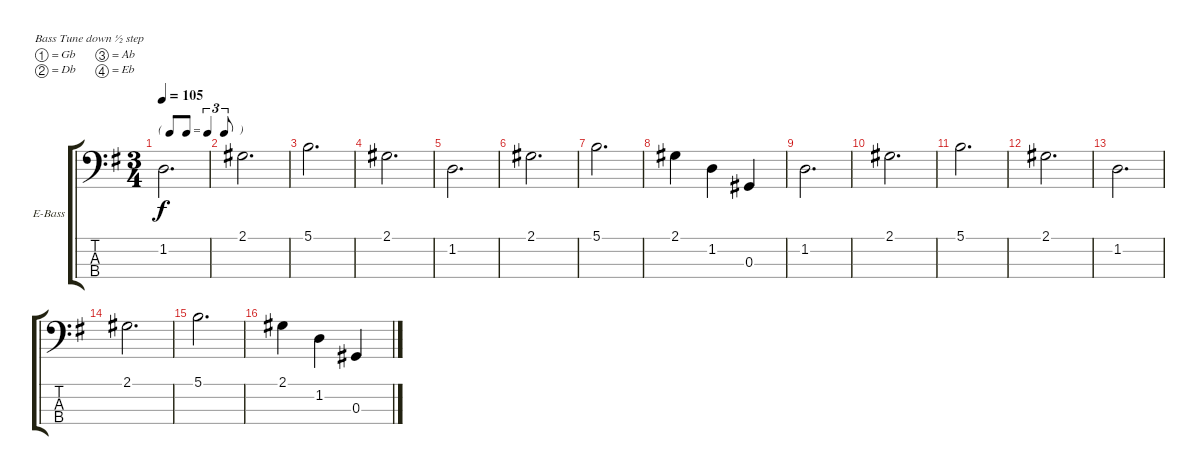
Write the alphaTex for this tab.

\bracketExtendMode groupsimilarinstruments
\firstSystemTrackNameOrientation horizontal
\otherSystemsTrackNameOrientation horizontal
\track ("Bass" "E-Bass") {instrument electricbassfinger}
\staff {score tabs}
\tuning (Gb2 Db2 Ab1 Eb1)
\ts (3 4)
\beaming (8 2 2 2 2)
\tf triplet8th
\tempo 105
\clef f4
\ks g
1.2.2{d dy f} |
2.1.2{d} |
5.1.2{d} |
2.1.2{d} |
1.2.2{d} |
2.1.2{d} |
5.1.2{d} |
2.1.4 1.2.4 0.3.4 |
1.2.2{d} |
2.1.2{d} |
5.1.2{d} |
2.1.2{d} |
1.2.2{d} |
2.1.2{d} |
5.1.2{d} |
2.1.4 1.2.4 0.3.4
